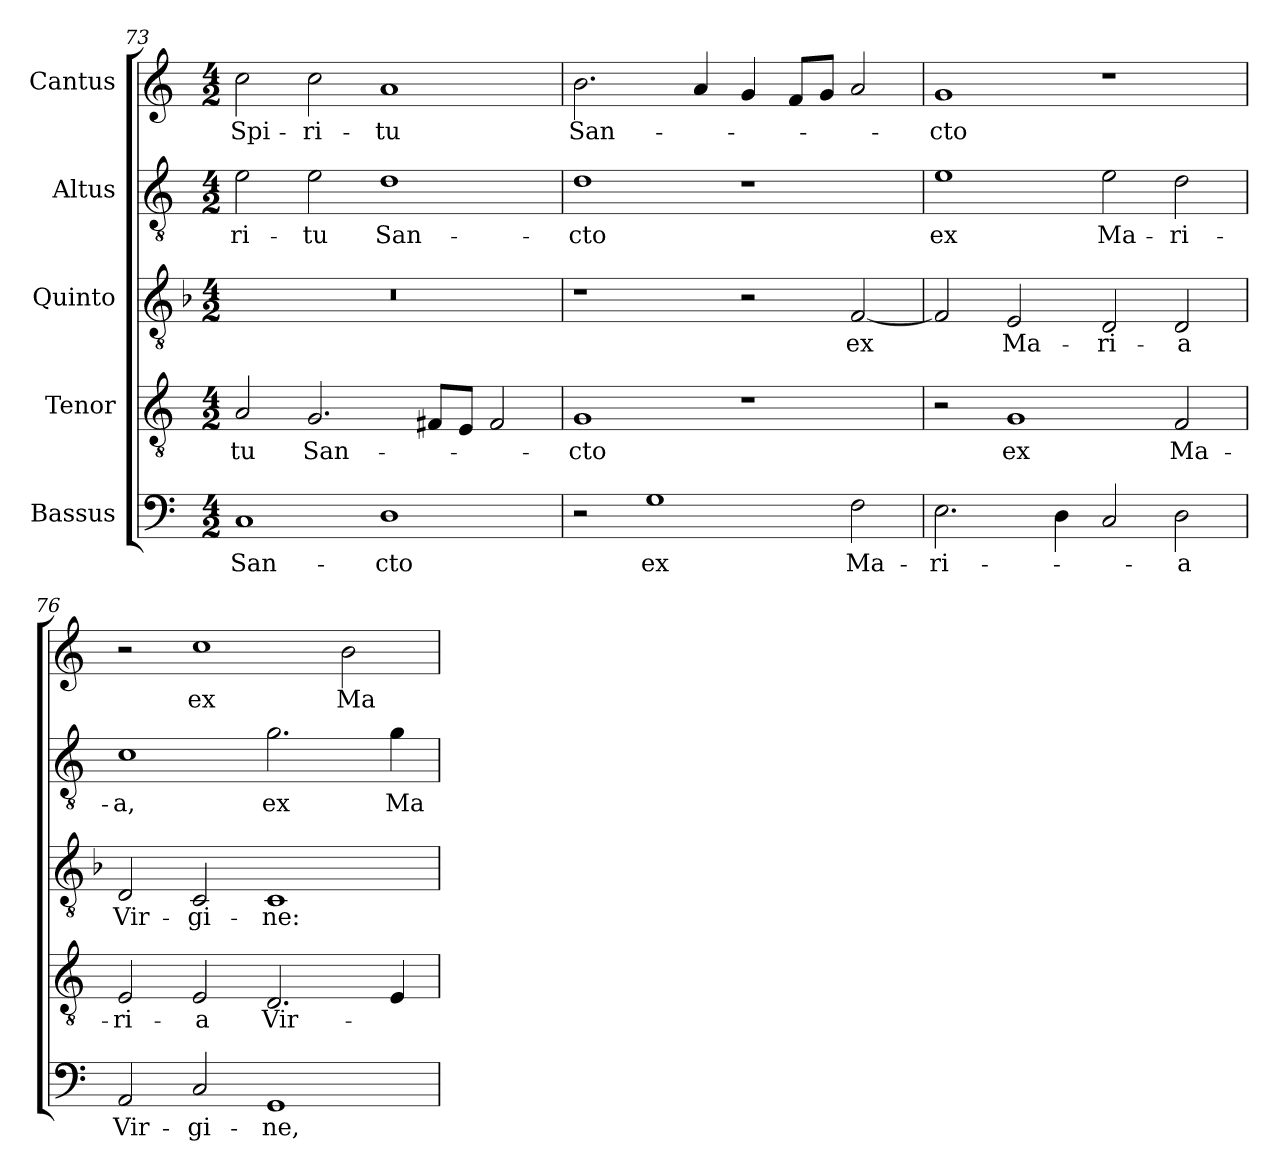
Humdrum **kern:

**kern	**text	**kern	**text	**kern	**text	**kern	**text	**kern	**text
*part5	*part5	*part4	*part4	*part3	*part3	*part2	*part2	*part1	*part1
*staff5	*staff5	*staff4	*staff4	*staff3	*staff3	*staff2	*staff2	*staff1	*staff1
*I"Bassus	*	*I"Tenor	*	*I"Quinto	*	*I"Altus	*	*I"Cantus	*
*clefF4	*	*clefGv2	*	*clefGv2	*	*clefGv2	*	*clefG2	*
*	*	*	*	*ITrd-4c-7	*	*	*	*	*
*k[]	*	*k[]	*	*k[]	*	*k[]	*	*k[]	*
*C:	*	*C:	*	*C:	*	*C:	*	*C:	*
*M4/2	*	*M4/2	*	*M4/2	*	*M4/2	*	*M4/2	*
=73	=73	=73	=73	=73	=73	=73	=73	=73	=73
!	!LO:LY:b:color=#000000	!	!	!	!	!	!	!	!
!	!	!	!LO:LY:b:color=#000000	!LO:N:vis=1	!	!	!	!	!
!	!	!	!	!	!	!	!LO:LY:b:color=#000000	!	!
!	!	!	!	!	!	!	!	!	!LO:LY:b:color=#000000
1Ci	San-	2Ai/	-tu	0r	.	2ei\	-ri-	2cci\	Spi-
!	!	!	!LO:LY:b:color=#000000	!	!	!	!	!	!
!	!	!	!	!	!	!	!LO:LY:b:color=#000000	!	!
!	!	!	!	!	!	!	!	!	!LO:LY:b:color=#000000
.	.	2.Gi/	San-	.	.	2ei\	-tu	2cci\	-ri-
!	!LO:LY:b:color=#000000	!	!	!	!	!	!	!	!
!	!	!	!	!	!	!	!LO:LY:b:color=#000000	!	!
!	!	!	!	!	!	!	!	!	!LO:LY:b:color=#000000
1Di	-cto	.	.	.	.	1di	San-	1ai	-tu
.	.	8F#Xi/L	.	.	.	.	.	.	.
.	.	8Ei/J	.	.	.	.	.	.	.
.	.	2F#i/	.	.	.	.	.	.	.
!!LO:PB:g=z
=74	=74	=74	=74	=74	=74	=74	=74	=74	=74
!	!	!	!LO:LY:b:color=#000000	!	!	!	!	!	!
!	!	!	!	!	!	!	!LO:LY:b:color=#000000	!	!
!	!	!	!	!	!	!	!	!	!LO:LY:b:color=#000000
2r	.	1Gi	-cto	1r	.	1di	-cto	2.bi\	San-
!	!LO:LY:b:color=#000000	!	!	!	!	!	!	!	!
1Gi	ex	.	.	.	.	.	.	.	.
.	.	.	.	.	.	.	.	4ai/	.
.	.	1r	.	2r	.	1r	.	4gi/	.
.	.	.	.	.	.	.	.	8fi/L	.
.	.	.	.	.	.	.	.	8gi/J	.
!	!LO:LY:b:color=#000000	!	!	!	!	!	!	!	!
!	!	!	!	!	!LO:LY:b:color=#000000	!	!	!	!
2Fi\	Ma-	.	.	[<2ci/	ex	.	.	2ai/	.
=75	=75	=75	=75	=75	=75	=75	=75	=75	=75
!	!LO:LY:b:color=#000000	!	!	!	!	!	!	!	!
!	!	!	!	!	!	!	!LO:LY:b:color=#000000	!	!
!	!	!	!	!	!	!	!	!	!LO:LY:b:color=#000000
2.Ei\	-ri-	2r	.	2ci/]	.	1ei	ex	1gi	-cto
!	!	!	!LO:LY:b:color=#000000	!	!	!	!	!	!
!	!	!	!	!	!LO:LY:b:color=#000000	!	!	!	!
.	.	1Gi	ex	2Bi/	Ma-	.	.	.	.
4Di\	.	.	.	.	.	.	.	.	.
!	!	!	!	!	!LO:LY:b:color=#000000	!	!	!	!
!	!	!	!	!	!	!	!LO:LY:b:color=#000000	!	!
2Ci/	.	.	.	2Ai/	-ri-	2ei\	Ma-	1r	.
!	!LO:LY:b:color=#000000	!	!	!	!	!	!	!	!
!	!	!	!LO:LY:b:color=#000000	!	!	!	!	!	!
!	!	!	!	!	!LO:LY:b:color=#000000	!	!	!	!
!	!	!	!	!	!	!	!LO:LY:b:color=#000000	!	!
2Di\	-a	2Fi/	Ma-	2Ai/	-a	2di\	-ri-	.	.
=76	=76	=76	=76	=76	=76	=76	=76	=76	=76
!	!LO:LY:b:color=#000000	!	!	!	!	!	!	!	!
!	!	!	!LO:LY:b:color=#000000	!	!	!	!	!	!
!	!	!	!	!	!LO:LY:b:color=#000000	!	!	!	!
!	!	!	!	!	!	!	!LO:LY:b:color=#000000	!	!
2AAi/	Vir-	2Ei/	-ri-	2Ai/	Vir-	1ci	-a,	2r	.
!	!LO:LY:b:color=#000000	!	!	!	!	!	!	!	!
!	!	!	!LO:LY:b:color=#000000	!	!	!	!	!	!
!	!	!	!	!	!LO:LY:b:color=#000000	!	!	!	!
!	!	!	!	!	!	!	!	!	!LO:LY:b:color=#000000
2Ci/	-gi-	2Ei/	-a	2Gi/	-gi-	.	.	1cci	ex
!	!LO:LY:b:color=#000000	!	!	!	!	!	!	!	!
!	!	!	!LO:LY:b:color=#000000	!	!	!	!	!	!
!	!	!	!	!	!LO:LY:b:color=#000000	!	!	!	!
!	!	!	!	!	!	!	!LO:LY:b:color=#000000	!	!
1GGi	-ne,	2.Di/	Vir-	1Gi	-ne:	2.gi\	ex	.	.
!	!	!	!	!	!	!	!	!	!LO:LY:b:color=#000000
.	.	.	.	.	.	.	.	2bi\	Ma-
!	!	!	!	!	!	!	!LO:LY:b:color=#000000	!	!
.	.	4Ei/	.	.	.	4gi\	Ma-	.	.
=	=	=	=	=	=	=	=	=	=
*-	*-	*-	*-	*-	*-	*-	*-	*-	*-
